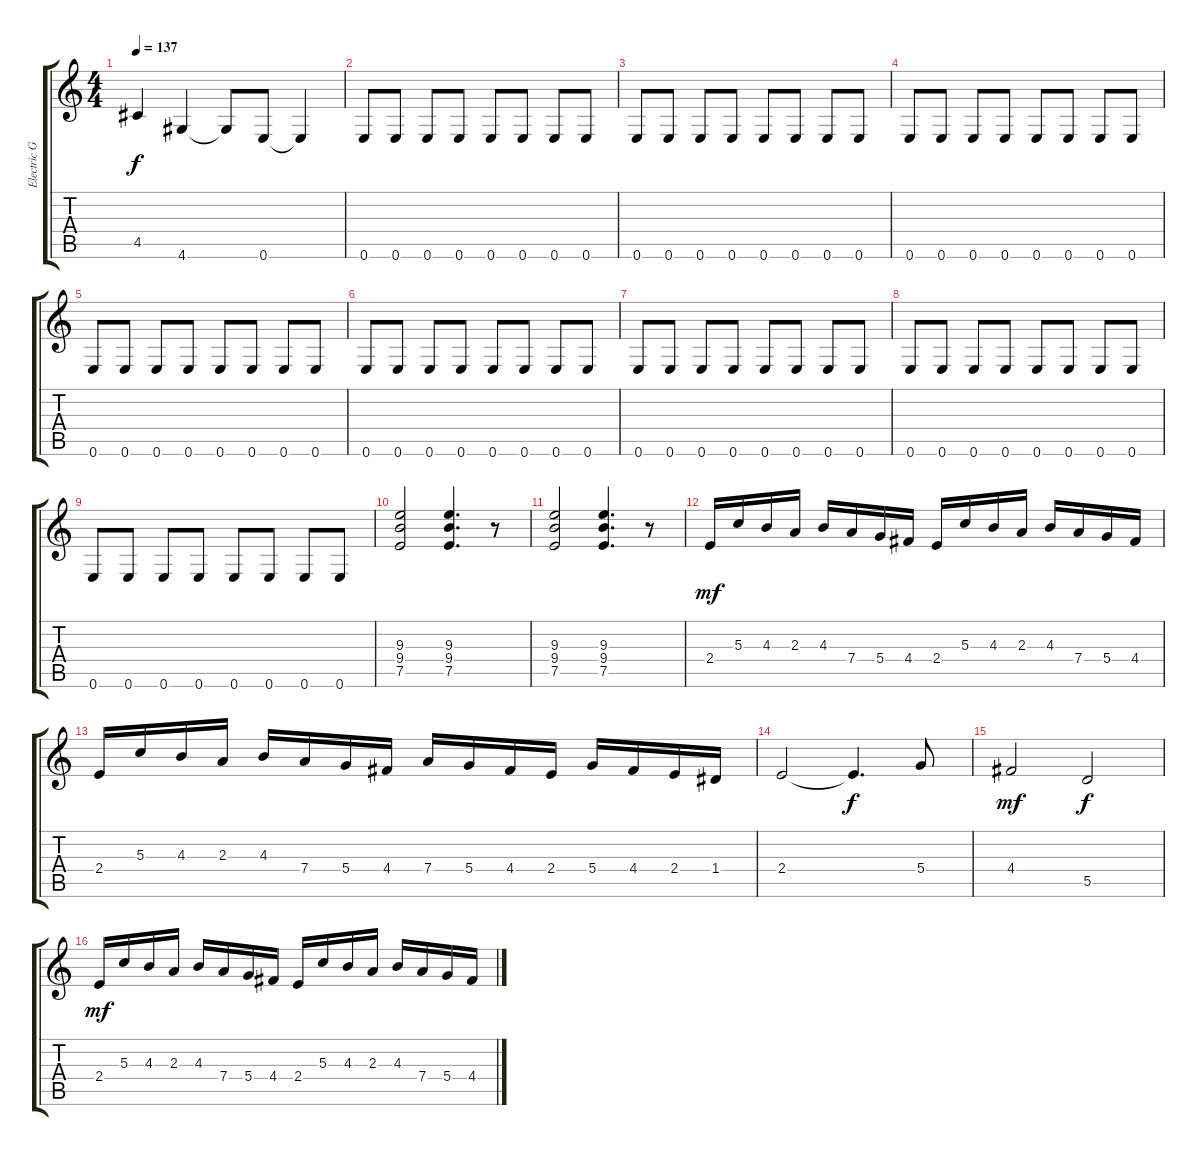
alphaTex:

\track ("Electric Guitar 3" "Electric G") {instrument distortionguitar}
\staff {score tabs}
\tuning (E4 B3 G3 D3 A2 E2) {hide}
\ts (4 4)
\tempo 137
\clef g2
\ks c
4.5{t}.4{dy f} 4.6.4 4.6{t}.8 0.6.8 0.6{t}.4 |
0.6.8 0.6.8 0.6.8 0.6.8 0.6.8 0.6.8 0.6.8 0.6.8 |
0.6.8 0.6.8 0.6.8 0.6.8 0.6.8 0.6.8 0.6.8 0.6.8 |
0.6.8 0.6.8 0.6.8 0.6.8 0.6.8 0.6.8 0.6.8 0.6.8 |
0.6.8 0.6.8 0.6.8 0.6.8 0.6.8 0.6.8 0.6.8 0.6.8 |
0.6.8 0.6.8 0.6.8 0.6.8 0.6.8 0.6.8 0.6.8 0.6.8 |
0.6.8 0.6.8 0.6.8 0.6.8 0.6.8 0.6.8 0.6.8 0.6.8 |
0.6.8 0.6.8 0.6.8 0.6.8 0.6.8 0.6.8 0.6.8 0.6.8 |
0.6.8 0.6.8 0.6.8 0.6.8 0.6.8 0.6.8 0.6.8 0.6.8 |
(9.3 9.4 7.5).2 (9.3 9.4 7.5).4{d} r.8 |
(9.3 9.4 7.5).2 (9.3 9.4 7.5).4{d} r.8 |
2.4.16{dy mf} 5.3.16 4.3.16 2.3.16 4.3.16 7.4.16 5.4.16 4.4.16 2.4.16 5.3.16 4.3.16 2.3.16 4.3.16 7.4.16 5.4.16 4.4.16 |
2.4.16 5.3.16 4.3.16 2.3.16 4.3.16 7.4.16 5.4.16 4.4.16 7.4.16 5.4.16 4.4.16 2.4.16 5.4.16 4.4.16 2.4.16 1.4.16 |
2.4.2 2.4{t}.4{d dy f} 5.4.8 |
4.4.2{dy mf} 5.5.2{dy f} |
2.4.16{dy mf} 5.3.16 4.3.16 2.3.16 4.3.16 7.4.16 5.4.16 4.4.16 2.4.16 5.3.16 4.3.16 2.3.16 4.3.16 7.4.16 5.4.16 4.4.16
